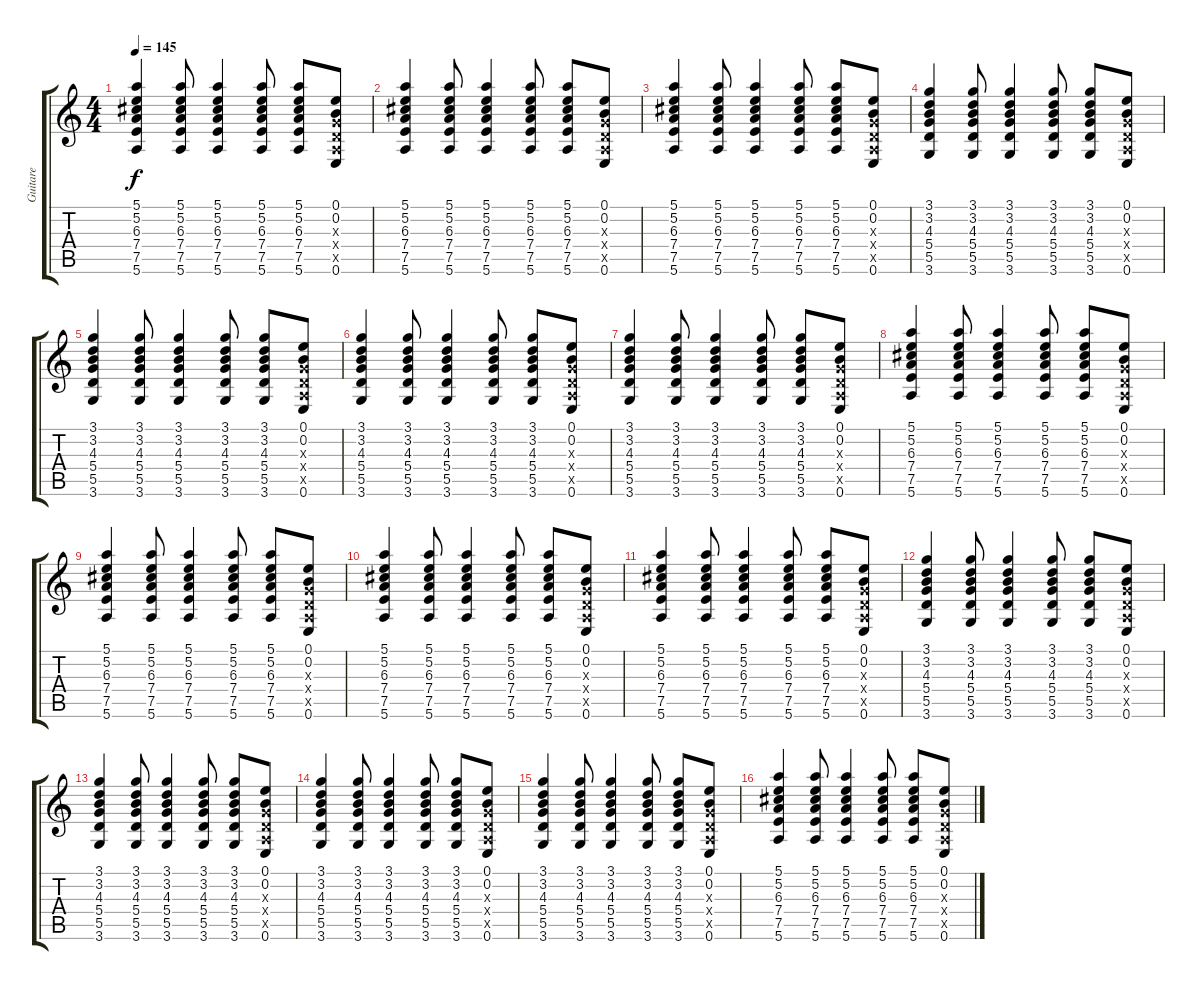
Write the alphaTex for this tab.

\track ("Guitare" "Guitare") {instrument acousticguitarnylon}
\staff {score tabs}
\tuning (E4 B3 G3 D3 A2 E2) {hide}
\ts (4 4)
\tempo 145
\clef g2
\ks c
(5.1 5.2 6.3 7.4 7.5 5.6).4{dy f} (5.1 5.2 6.3 7.4 7.5 5.6).8 (5.1 5.2 6.3 7.4 7.5 5.6).4 (5.1 5.2 6.3 7.4 7.5 5.6).8 (5.1 5.2 6.3 7.4 7.5 5.6).8 (0.1 0.2 0.3{x} 0.4{x} 0.5{x} 0.6).8 |
(5.1 5.2 6.3 7.4 7.5 5.6).4 (5.1 5.2 6.3 7.4 7.5 5.6).8 (5.1 5.2 6.3 7.4 7.5 5.6).4 (5.1 5.2 6.3 7.4 7.5 5.6).8 (5.1 5.2 6.3 7.4 7.5 5.6).8 (0.1 0.2 0.3{x} 0.4{x} 0.5{x} 0.6).8 |
(5.1 5.2 6.3 7.4 7.5 5.6).4 (5.1 5.2 6.3 7.4 7.5 5.6).8 (5.1 5.2 6.3 7.4 7.5 5.6).4 (5.1 5.2 6.3 7.4 7.5 5.6).8 (5.1 5.2 6.3 7.4 7.5 5.6).8 (0.1 0.2 0.3{x} 0.4{x} 0.5{x} 0.6).8 |
(3.1 3.2 4.3 5.4 5.5 3.6).4 (3.1 3.2 4.3 5.4 5.5 3.6).8 (3.1 3.2 4.3 5.4 5.5 3.6).4 (3.1 3.2 4.3 5.4 5.5 3.6).8 (3.1 3.2 4.3 5.4 5.5 3.6).8 (0.1 0.2 0.3{x} 0.4{x} 0.5{x} 0.6).8 |
(3.1 3.2 4.3 5.4 5.5 3.6).4 (3.1 3.2 4.3 5.4 5.5 3.6).8 (3.1 3.2 4.3 5.4 5.5 3.6).4 (3.1 3.2 4.3 5.4 5.5 3.6).8 (3.1 3.2 4.3 5.4 5.5 3.6).8 (0.1 0.2 0.3{x} 0.4{x} 0.5{x} 0.6).8 |
(3.1 3.2 4.3 5.4 5.5 3.6).4 (3.1 3.2 4.3 5.4 5.5 3.6).8 (3.1 3.2 4.3 5.4 5.5 3.6).4 (3.1 3.2 4.3 5.4 5.5 3.6).8 (3.1 3.2 4.3 5.4 5.5 3.6).8 (0.1 0.2 0.3{x} 0.4{x} 0.5{x} 0.6).8 |
(3.1 3.2 4.3 5.4 5.5 3.6).4 (3.1 3.2 4.3 5.4 5.5 3.6).8 (3.1 3.2 4.3 5.4 5.5 3.6).4 (3.1 3.2 4.3 5.4 5.5 3.6).8 (3.1 3.2 4.3 5.4 5.5 3.6).8 (0.1 0.2 0.3{x} 0.4{x} 0.5{x} 0.6).8 |
(5.1 5.2 6.3 7.4 7.5 5.6).4 (5.1 5.2 6.3 7.4 7.5 5.6).8 (5.1 5.2 6.3 7.4 7.5 5.6).4 (5.1 5.2 6.3 7.4 7.5 5.6).8 (5.1 5.2 6.3 7.4 7.5 5.6).8 (0.1 0.2 0.3{x} 0.4{x} 0.5{x} 0.6).8 |
(5.1 5.2 6.3 7.4 7.5 5.6).4 (5.1 5.2 6.3 7.4 7.5 5.6).8 (5.1 5.2 6.3 7.4 7.5 5.6).4 (5.1 5.2 6.3 7.4 7.5 5.6).8 (5.1 5.2 6.3 7.4 7.5 5.6).8 (0.1 0.2 0.3{x} 0.4{x} 0.5{x} 0.6).8 |
(5.1 5.2 6.3 7.4 7.5 5.6).4 (5.1 5.2 6.3 7.4 7.5 5.6).8 (5.1 5.2 6.3 7.4 7.5 5.6).4 (5.1 5.2 6.3 7.4 7.5 5.6).8 (5.1 5.2 6.3 7.4 7.5 5.6).8 (0.1 0.2 0.3{x} 0.4{x} 0.5{x} 0.6).8 |
(5.1 5.2 6.3 7.4 7.5 5.6).4 (5.1 5.2 6.3 7.4 7.5 5.6).8 (5.1 5.2 6.3 7.4 7.5 5.6).4 (5.1 5.2 6.3 7.4 7.5 5.6).8 (5.1 5.2 6.3 7.4 7.5 5.6).8 (0.1 0.2 0.3{x} 0.4{x} 0.5{x} 0.6).8 |
(3.1 3.2 4.3 5.4 5.5 3.6).4 (3.1 3.2 4.3 5.4 5.5 3.6).8 (3.1 3.2 4.3 5.4 5.5 3.6).4 (3.1 3.2 4.3 5.4 5.5 3.6).8 (3.1 3.2 4.3 5.4 5.5 3.6).8 (0.1 0.2 0.3{x} 0.4{x} 0.5{x} 0.6).8 |
(3.1 3.2 4.3 5.4 5.5 3.6).4 (3.1 3.2 4.3 5.4 5.5 3.6).8 (3.1 3.2 4.3 5.4 5.5 3.6).4 (3.1 3.2 4.3 5.4 5.5 3.6).8 (3.1 3.2 4.3 5.4 5.5 3.6).8 (0.1 0.2 0.3{x} 0.4{x} 0.5{x} 0.6).8 |
(3.1 3.2 4.3 5.4 5.5 3.6).4 (3.1 3.2 4.3 5.4 5.5 3.6).8 (3.1 3.2 4.3 5.4 5.5 3.6).4 (3.1 3.2 4.3 5.4 5.5 3.6).8 (3.1 3.2 4.3 5.4 5.5 3.6).8 (0.1 0.2 0.3{x} 0.4{x} 0.5{x} 0.6).8 |
(3.1 3.2 4.3 5.4 5.5 3.6).4 (3.1 3.2 4.3 5.4 5.5 3.6).8 (3.1 3.2 4.3 5.4 5.5 3.6).4 (3.1 3.2 4.3 5.4 5.5 3.6).8 (3.1 3.2 4.3 5.4 5.5 3.6).8 (0.1 0.2 0.3{x} 0.4{x} 0.5{x} 0.6).8 |
(5.1 5.2 6.3 7.4 7.5 5.6).4 (5.1 5.2 6.3 7.4 7.5 5.6).8 (5.1 5.2 6.3 7.4 7.5 5.6).4 (5.1 5.2 6.3 7.4 7.5 5.6).8 (5.1 5.2 6.3 7.4 7.5 5.6).8 (0.1 0.2 0.3{x} 0.4{x} 0.5{x} 0.6).8
